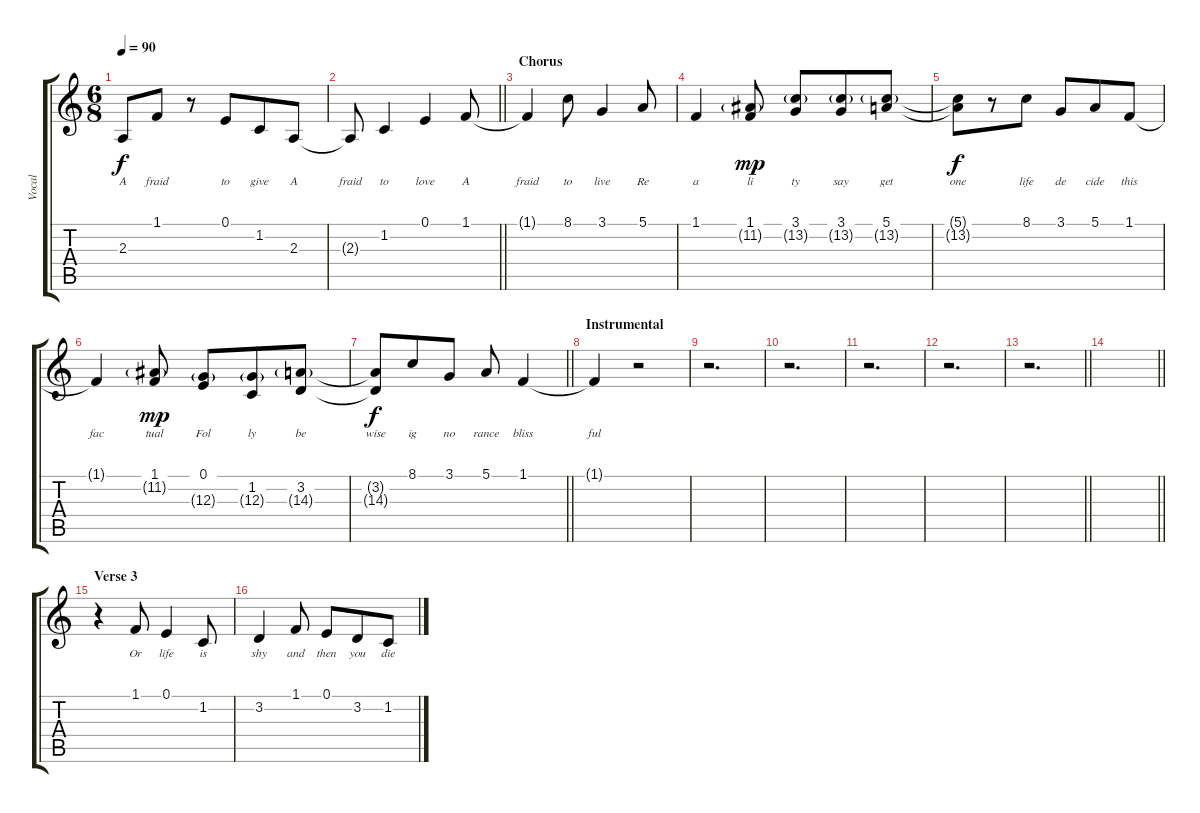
\track ("Vocal" "Vocal") {instrument acousticgrandpiano}
\staff {score tabs}
\tuning (E4 B3 G3 D3 A2 E2) {hide}
\ts (6 8)
\tempo 90
\clef g2
\ks c
2.3{t}.8{lyrics (0 "A") lyrics (1 "") lyrics (2 "") lyrics (3 "") lyrics (4 "") dy f} 1.1.8{lyrics (0 "fraid") lyrics (1 "") lyrics (2 "") lyrics (3 "") lyrics (4 "")} r.8 0.1.8{lyrics (0 "to") lyrics (1 "") lyrics (2 "") lyrics (3 "") lyrics (4 "")} 1.2.8{lyrics (0 "give") lyrics (1 "") lyrics (2 "") lyrics (3 "") lyrics (4 "")} 2.3.8{lyrics (0 "A") lyrics (1 "") lyrics (2 "") lyrics (3 "") lyrics (4 "")} |
\barLineRight lightlight
2.3{t}.8{lyrics (0 "fraid") lyrics (1 "") lyrics (2 "") lyrics (3 "") lyrics (4 "")} 1.2.4{lyrics (0 "to") lyrics (1 "") lyrics (2 "") lyrics (3 "") lyrics (4 "")} 0.1.4{lyrics (0 "love") lyrics (1 "") lyrics (2 "") lyrics (3 "") lyrics (4 "")} 1.1.8{lyrics (0 "A") lyrics (1 "") lyrics (2 "") lyrics (3 "") lyrics (4 "")} |
\section ("" "Chorus")
1.1{t}.4{lyrics (0 "fraid") lyrics (1 "") lyrics (2 "") lyrics (3 "") lyrics (4 "")} 8.1.8{lyrics (0 "to") lyrics (1 "") lyrics (2 "") lyrics (3 "") lyrics (4 "")} 3.1.4{lyrics (0 "live") lyrics (1 "") lyrics (2 "") lyrics (3 "") lyrics (4 "")} 5.1.8{lyrics (0 "Re") lyrics (1 "") lyrics (2 "") lyrics (3 "") lyrics (4 "")} |
1.1.4{lyrics (0 "a") lyrics (1 "") lyrics (2 "") lyrics (3 "") lyrics (4 "")} (1.1 11.2{g}).8{lyrics (0 "li") lyrics (1 "") lyrics (2 "") lyrics (3 "") lyrics (4 "") dy mp} (3.1 13.2{g}).8{lyrics (0 "ty") lyrics (1 "") lyrics (2 "") lyrics (3 "") lyrics (4 "")} (3.1 13.2{g}).8{lyrics (0 "say") lyrics (1 "") lyrics (2 "") lyrics (3 "") lyrics (4 "")} (5.1 13.2{g}).8{lyrics (0 "get") lyrics (1 "") lyrics (2 "") lyrics (3 "") lyrics (4 "")} |
(5.1{t} 13.2{t}).8{lyrics (0 "one") lyrics (1 "") lyrics (2 "") lyrics (3 "") lyrics (4 "") dy f} r.8 8.1.8{lyrics (0 "life") lyrics (1 "") lyrics (2 "") lyrics (3 "") lyrics (4 "")} 3.1.8{lyrics (0 "de") lyrics (1 "") lyrics (2 "") lyrics (3 "") lyrics (4 "")} 5.1.8{lyrics (0 "cide") lyrics (1 "") lyrics (2 "") lyrics (3 "") lyrics (4 "")} 1.1.8{lyrics (0 "this") lyrics (1 "") lyrics (2 "") lyrics (3 "") lyrics (4 "")} |
1.1{t}.4{lyrics (0 "fac") lyrics (1 "") lyrics (2 "") lyrics (3 "") lyrics (4 "")} (1.1 11.2{g}).8{lyrics (0 "tual") lyrics (1 "") lyrics (2 "") lyrics (3 "") lyrics (4 "") dy mp} (0.1 12.3{g}).8{lyrics (0 "Fol") lyrics (1 "") lyrics (2 "") lyrics (3 "") lyrics (4 "")} (1.2 12.3{g}).8{lyrics (0 "ly") lyrics (1 "") lyrics (2 "") lyrics (3 "") lyrics (4 "")} (3.2 14.3{g}).8{lyrics (0 "be") lyrics (1 "") lyrics (2 "") lyrics (3 "") lyrics (4 "")} |
\barLineRight lightlight
(3.2{t} 14.3{t}).8{lyrics (0 "wise") lyrics (1 "") lyrics (2 "") lyrics (3 "") lyrics (4 "") dy f} 8.1.8{lyrics (0 "ig") lyrics (1 "") lyrics (2 "") lyrics (3 "") lyrics (4 "")} 3.1.8{lyrics (0 "no") lyrics (1 "") lyrics (2 "") lyrics (3 "") lyrics (4 "")} 5.1.8{lyrics (0 "rance") lyrics (1 "") lyrics (2 "") lyrics (3 "") lyrics (4 "")} 1.1.4{lyrics (0 "bliss") lyrics (1 "") lyrics (2 "") lyrics (3 "") lyrics (4 "")} |
\section ("" "Instrumental")
1.1{t}.4{lyrics (0 "ful") lyrics (1 "") lyrics (2 "") lyrics (3 "") lyrics (4 "")} r.2 |
r.2{d} |
r.2{d} |
r.2{d} |
r.2{d} |
\barLineRight lightlight
r.2{d} |
\barLineRight lightlight
|
\section ("" "Verse 3")
r.4 1.1.8{lyrics (0 "Or") lyrics (1 "") lyrics (2 "") lyrics (3 "") lyrics (4 "")} 0.1.4{lyrics (0 "life") lyrics (1 "") lyrics (2 "") lyrics (3 "") lyrics (4 "")} 1.2.8{lyrics (0 "is") lyrics (1 "") lyrics (2 "") lyrics (3 "") lyrics (4 "")} |
3.2.4{lyrics (0 "shy") lyrics (1 "") lyrics (2 "") lyrics (3 "") lyrics (4 "")} 1.1.8{lyrics (0 "and") lyrics (1 "") lyrics (2 "") lyrics (3 "") lyrics (4 "")} 0.1.8{lyrics (0 "then") lyrics (1 "") lyrics (2 "") lyrics (3 "") lyrics (4 "")} 3.2.8{lyrics (0 "you") lyrics (1 "") lyrics (2 "") lyrics (3 "") lyrics (4 "")} 1.2.8{lyrics (0 "die") lyrics (1 "") lyrics (2 "") lyrics (3 "") lyrics (4 "")}
